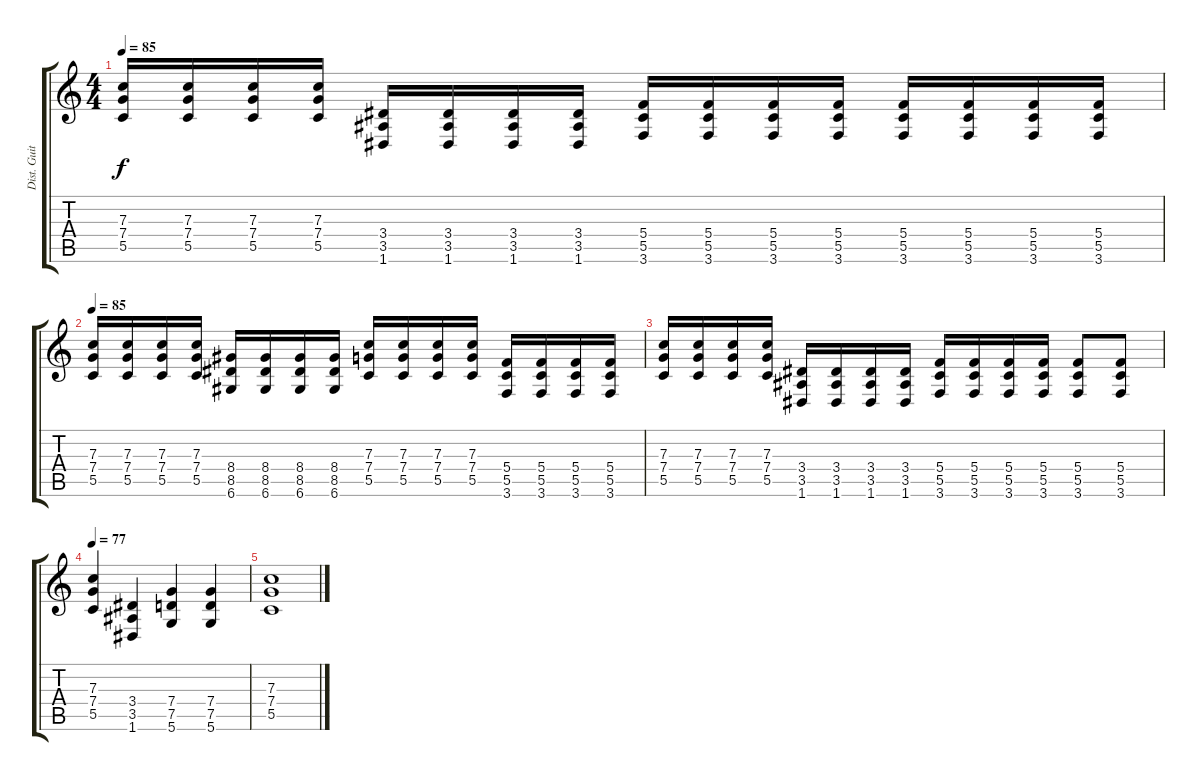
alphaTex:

\track ("Dist. Guitar" "Dist. Guit") {instrument distortionguitar}
\staff {score tabs}
\tuning (D4 A3 F3 C3 G2 D2) {hide}
\ts (4 4)
\tempo 85
\clef g2
\ks c
(7.3 7.4 5.5).16{dy f} (7.3 7.4 5.5).16 (7.3 7.4 5.5).16 (7.3 7.4 5.5).16 (3.4 3.5 1.6).16 (3.4 3.5 1.6).16 (3.4 3.5 1.6).16 (3.4 3.5 1.6).16 (5.4 5.5 3.6).16 (5.4 5.5 3.6).16 (5.4 5.5 3.6).16 (5.4 5.5 3.6).16 (5.4 5.5 3.6).16 (5.4 5.5 3.6).16 (5.4 5.5 3.6).16 (5.4 5.5 3.6).16 |
\tempo 85
(7.3 7.4 5.5).16 (7.3 7.4 5.5).16 (7.3 7.4 5.5).16 (7.3 7.4 5.5).16 (8.4 8.5 6.6).16 (8.4 8.5 6.6).16 (8.4 8.5 6.6).16 (8.4 8.5 6.6).16 (7.3 7.4 5.5).16 (7.3 7.4 5.5).16 (7.3 7.4 5.5).16 (7.3 7.4 5.5).16 (5.4 5.5 3.6).16 (5.4 5.5 3.6).16 (5.4 5.5 3.6).16 (5.4 5.5 3.6).16 |
(7.3 7.4 5.5).16 (7.3 7.4 5.5).16 (7.3 7.4 5.5).16 (7.3 7.4 5.5).16 (3.4 3.5 1.6).16 (3.4 3.5 1.6).16 (3.4 3.5 1.6).16 (3.4 3.5 1.6).16 (5.4 5.5 3.6).16 (5.4 5.5 3.6).16 (5.4 5.5 3.6).16 (5.4 5.5 3.6).16 (5.4 5.5 3.6).8 (5.4 5.5 3.6).8 |
\tempo 77
(7.3 7.4 5.5).4 (3.4 3.5 1.6).4 (7.4 7.5 5.6).4 (7.4 7.5 5.6).4 |
(7.3 7.4 5.5).1
